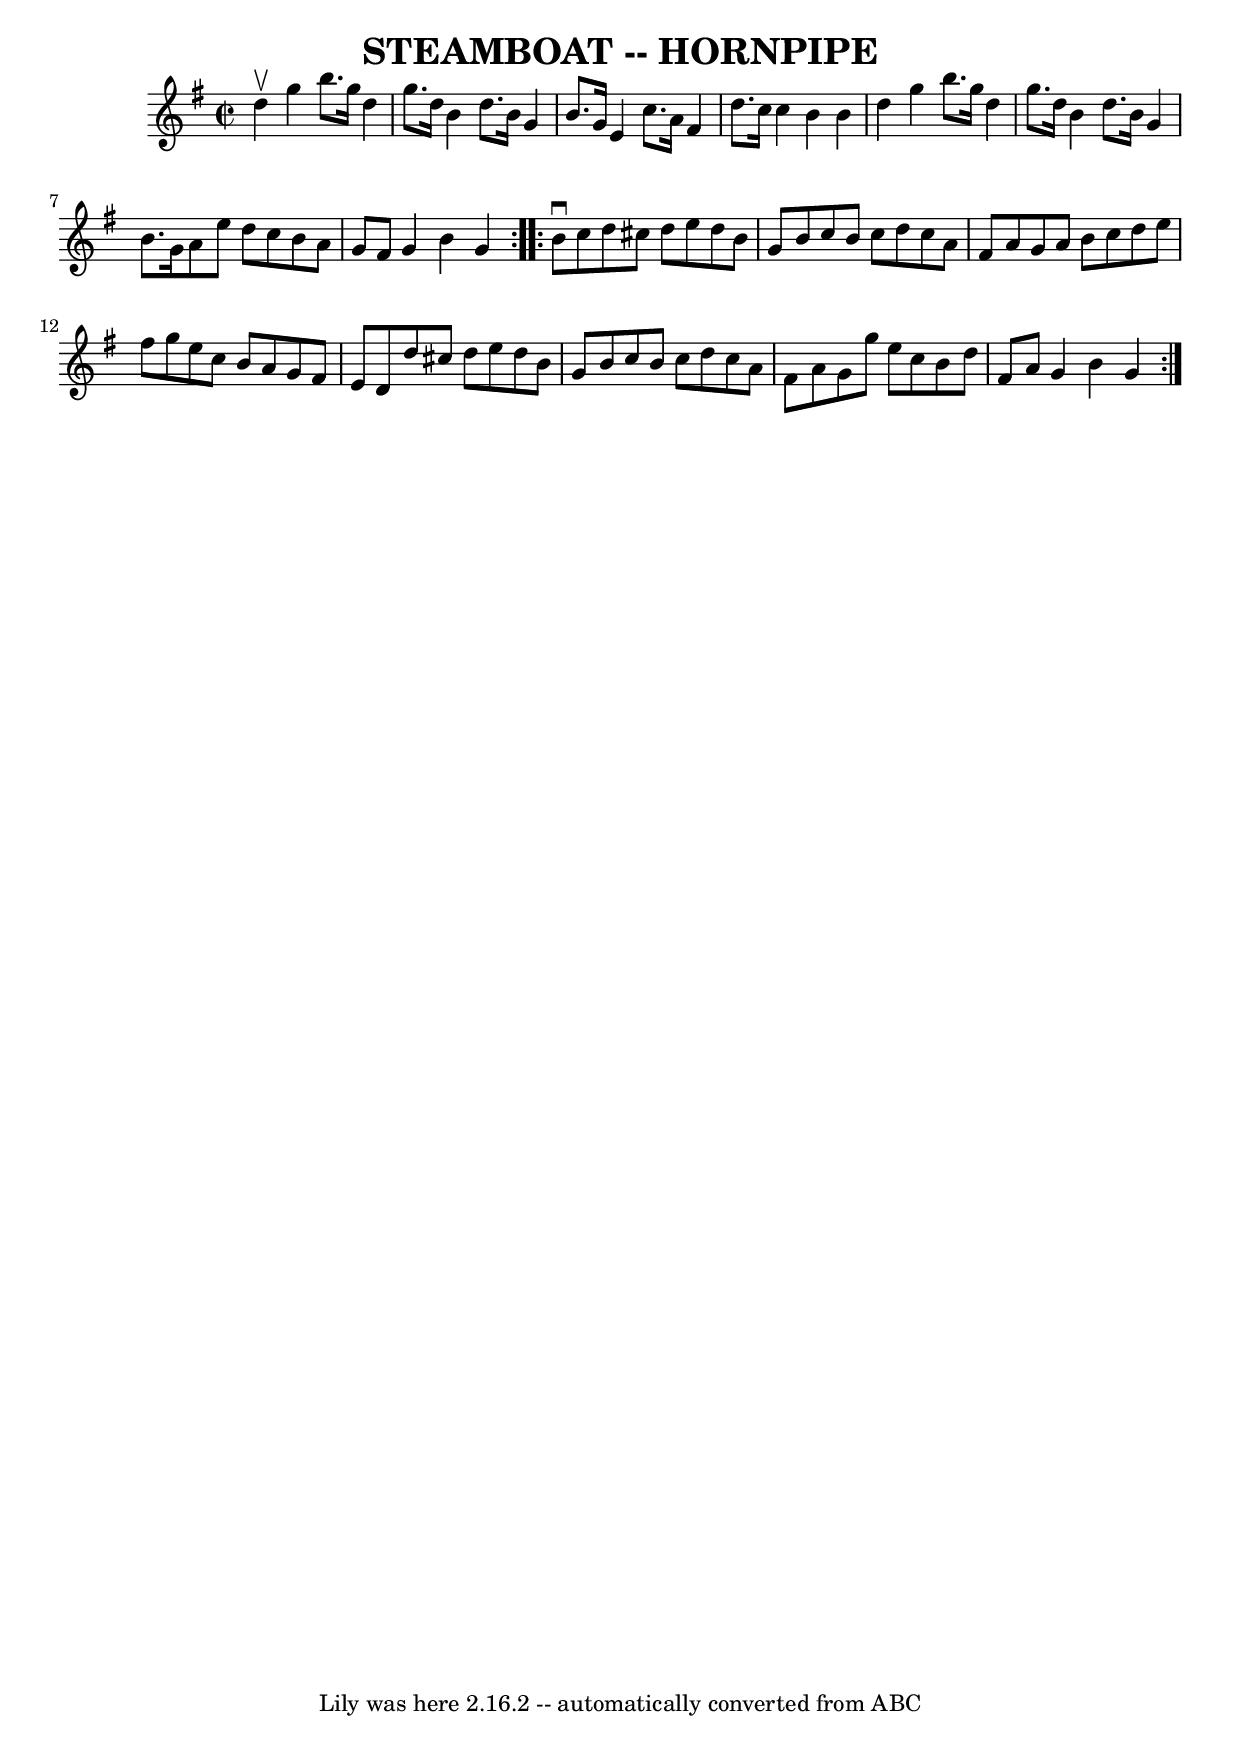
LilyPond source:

\version "2.16.2"
\include "Mammoth.ily"
\header {
  %% book = "Ryan's Mammoth Collection of Fiddle Tunes"
  crossRefNumber = "1"
  footnotes = ""
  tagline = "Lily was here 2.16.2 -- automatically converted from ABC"
  title = "STEAMBOAT -- HORNPIPE"

}
voicedefault =  {



  \repeat volta 2 {

    \override Staff.TimeSignature #'style = #'C
    \time 2/2 
    \key g \major
    d''4^\upbow       |
    g''4 b''8. g''16 
    d''4 g''8. d''16    |
    b'4 d''8. b'16 g'4 b'8.    
    g'16    |
    e'4 c''8. a'16 fis'4 d''8. c''16    |
    
    c''4 b'4 b'4 d''4    |
    |
    g''4 b''8. g''16   
    d''4 g''8. d''16    |
    b'4 d''8. b'16 g'4 b'8.    
    g'16    |
    a'8 e''8 d''8 c''8 b'8 a'8 g'8 fis'8    
    |
    g'4 b'4 g'4    
  }     
  \repeat volta 2 {
    b'8^\downbow c''8  
    |
    d''8 cis''8 d''8 e''8 d''8 b'8 g'8 b'8    
    |
    c''8 b'8 c''8 d''8 c''8 a'8 fis'8 a'8    
    |
    g'8 a'8 b'8 c''8 d''8 e''8 fis''8 g''8    
    |
    e''8 c''8 b'8 a'8 g'8 fis'8 e'8 d'8    |
    
    |
    d''8 cis''8 d''8 e''8 d''8 b'8 g'8 b'8    
    |
    c''8 b'8 c''8 d''8 c''8 a'8 fis'8 a'8    
    |
    g'8 g''8 e''8 c''8 b'8 d''8 fis'8 a'8    
    |
    g'4 b'4 g'4    
  }   

}

\score{
  <<

    \context Staff="default"
    {
      \voicedefault 
      
    }

  >>
  \layout {
    
  }
  \midi {
  }

}
